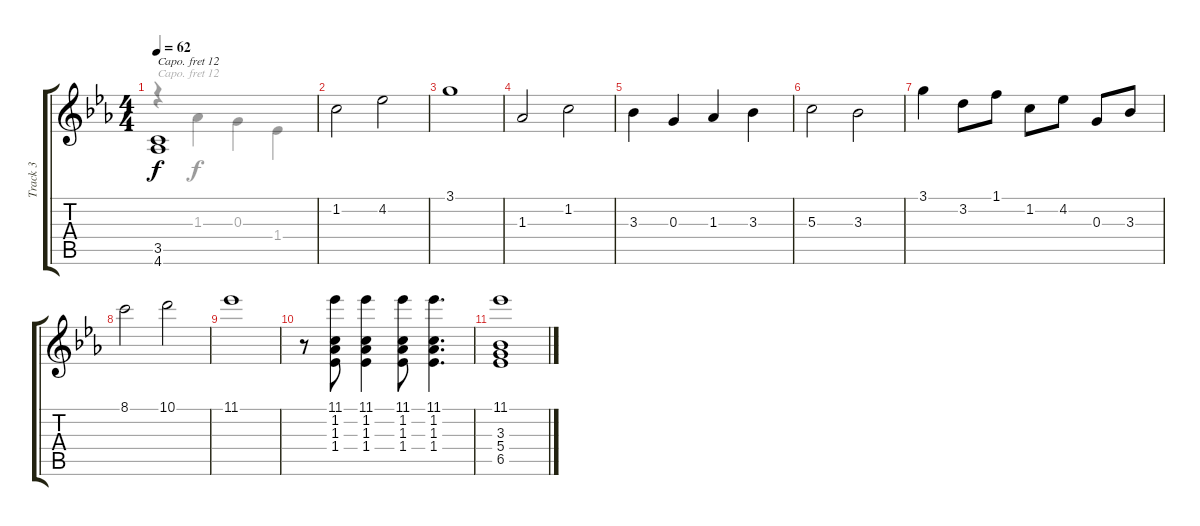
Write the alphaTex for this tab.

\track ("Track 3" "Track 3") {instrument stringensemble1}
\staff {score tabs}
\capo 12
\tuning (E4 B3 G3 D3 A2 E2) {hide}
\voice
\ts (4 4)
\tempo 62
\clef g2
\ks eb
(3.5 4.6).1{dy f} |
1.2.2 4.2.2 |
3.1.1 |
1.3.2 1.2.2 |
3.3.4 0.3.4 1.3.4 3.3.4 |
5.3.2 3.3.2 |
3.1.4 3.2.8 1.1.8 1.2.8 4.2.8 0.3.8 3.3.8 |
8.1.2 10.1.2 |
11.1.1 |
r.8 (11.1 1.2 1.3 1.4).8 (11.1 1.2 1.3 1.4).4 (11.1 1.2 1.3 1.4).8 (11.1 1.2 1.3 1.4).4{d} |
(11.1 3.3 5.4 6.5).1 |
\voice
\clef g2
\ottava regular
\simile none
\ks eb
r.4{dy f} 1.3.4 0.3.4 1.4.4 |
|
|
|
|
|
|
|
|
|
|
